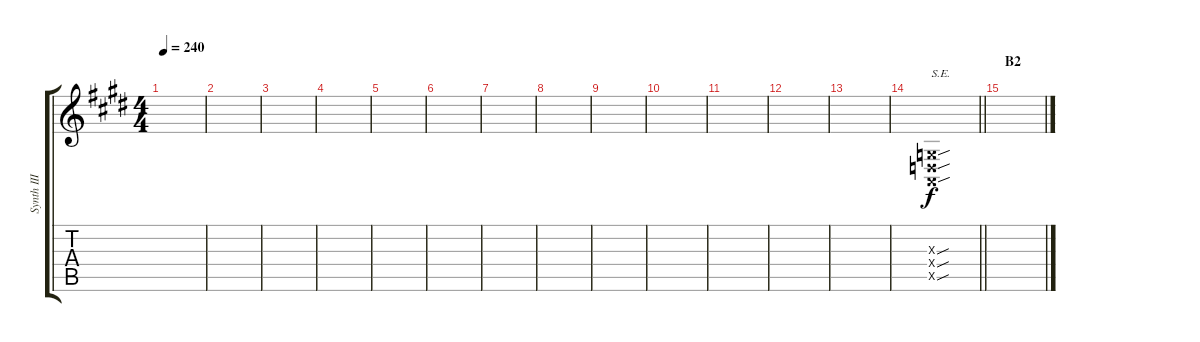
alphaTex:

\track ("Synth III (Kotobuki Tsumugi)" "Synth III ") {instrument clavinet}
\staff {score tabs}
\tuning (E4 B3 G3 D3 A2 E2) {hide}
\ts (4 4)
\tempo 240
\clef g2
\ks e
|
|
|
|
|
|
|
|
|
|
|
|
|
\barLineRight lightlight
(0.3{sou x} 0.4{sou x} 0.5{sou x}).1{txt "S.E."} |
\section ("" "B2")
